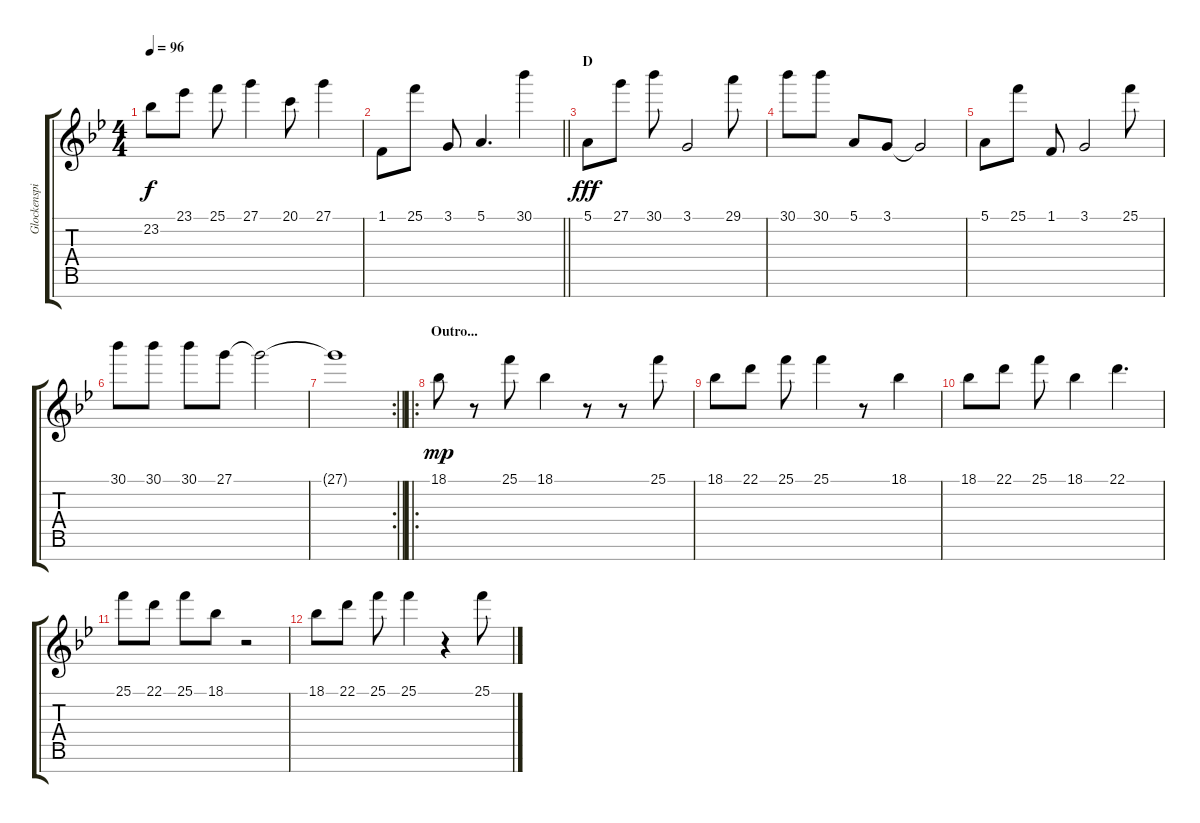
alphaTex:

\track ("Glockenspiel" "Glockenspi") {instrument glockenspiel}
\staff {score tabs}
\tuning (E4 B3 G3 D3 A2 E2 B1) {hide}
\ts (4 4)
\tempo 96
\clef g2
\ks bb
23.2.8{dy f} 23.1.8 25.1.8 27.1.4 20.1.8 27.1.4 |
\barLineRight lightlight
1.1.8 25.1.8 3.1.8 5.1.4{d} 30.1.4 |
\section ("" "D")
5.1.8{dy fff} 27.1.8 30.1.8 3.1.2 29.1.8 |
30.1.8 30.1.8 5.1.8 3.1.8 3.1{t}.2 |
5.1.8 25.1.8 1.1.8 3.1.2 25.1.8 |
30.1.8 30.1.8 30.1.8 27.1.8 27.1{t}.2 |
\rc 2
\barLineRight lightlight
27.1{t}.1 |
\ro
\section ("" "Outro...")
18.1.8{dy mp} r.8 25.1.8 18.1.4 r.8 r.8 25.1.8 |
18.1.8 22.1.8 25.1.8 25.1.4 r.8 18.1.4 |
18.1.8 22.1.8 25.1.8 18.1.4 22.1.4{d} |
25.1.8 22.1.8 25.1.8 18.1.8 r.2 |
18.1.8 22.1.8 25.1.8 25.1.4 r.4 25.1.8
